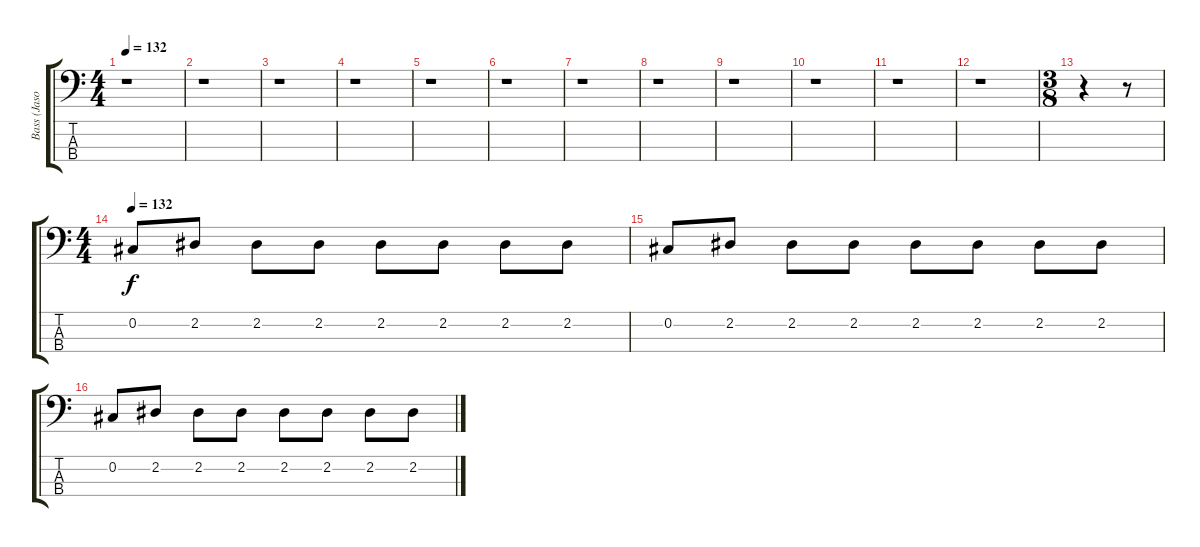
\track ("Bass (Jason)" "Bass (Jaso") {instrument electricbassfinger}
\staff {score tabs}
\tuning (Gb2 Db2 Ab1 Eb1) {hide}
\ts (4 4)
\tempo 132
\tempo 108
\tempo 132
\clef f4
\ks c
r.1{dy f instrument electricbassfinger} |
r.1 |
r.1 |
r.1 |
r.1 |
r.1 |
r.1 |
r.1 |
r.1 |
r.1 |
r.1 |
r.1 |
\ts (3 8)
r.4 r.8 |
\ts (4 4)
\tempo 132
0.2.8 2.2.8 2.2.8 2.2.8 2.2.8 2.2.8 2.2.8 2.2.8 |
0.2.8 2.2.8 2.2.8 2.2.8 2.2.8 2.2.8 2.2.8 2.2.8 |
0.2.8 2.2.8 2.2.8 2.2.8 2.2.8 2.2.8 2.2.8 2.2.8
